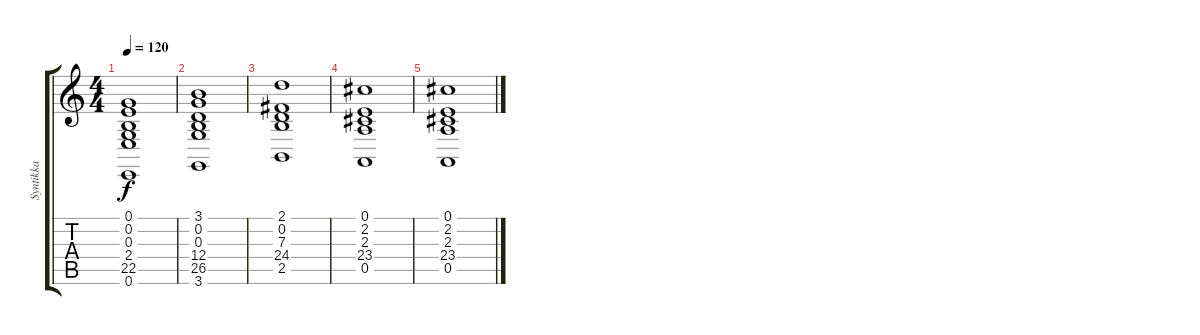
\track ("Syntikka" "Syntikka") {instrument stringensemble1}
\staff {score tabs}
\tuning (E4 B3 G3 D3 A2 E2) {hide}
\ts (4 4)
\tempo 120
\clef g2
\ks c
(0.1 0.2 0.3 2.4 22.5 0.6).1{dy f} |
(3.1 0.2 0.3 12.4 26.5 3.6).1 |
(2.1 0.2 7.3 24.4 2.5).1 |
(0.1 2.2 2.3 23.4 0.5).1 |
(0.1 2.2 2.3 23.4 0.5).1
